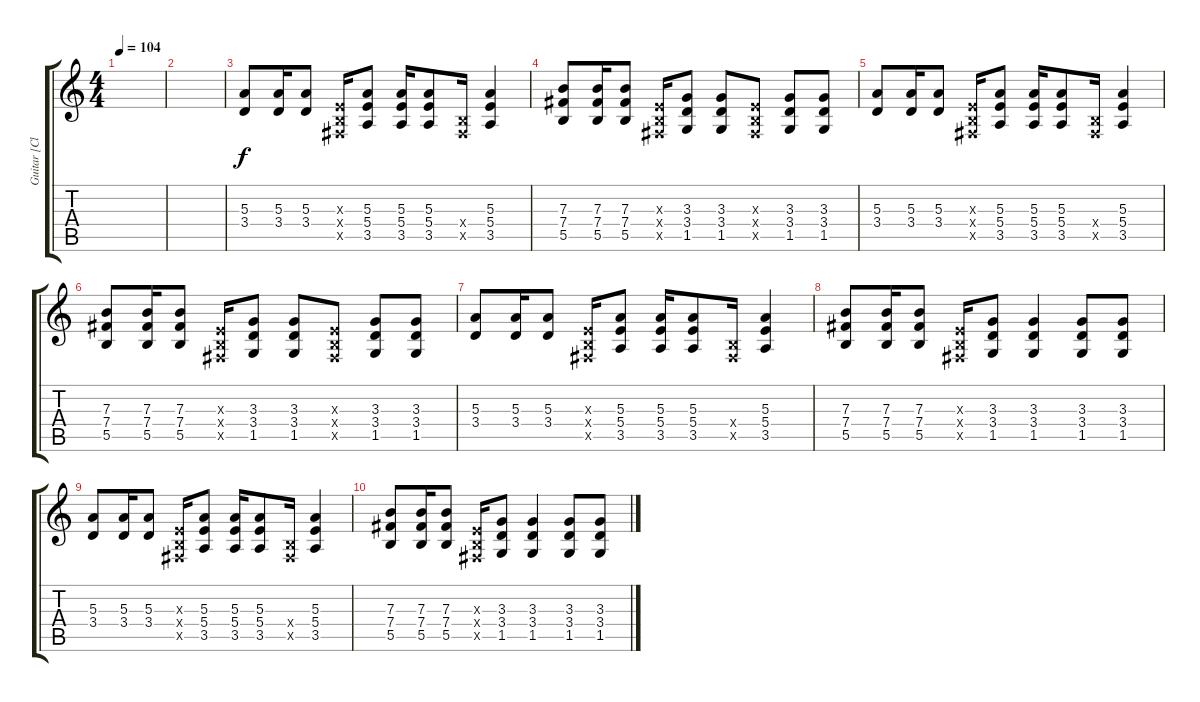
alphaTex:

\track ("Guitar [Clean]" "Guitar [Cl") {instrument acousticguitarsteel}
\staff {score tabs}
\tuning (Db4 Ab3 E3 B2 Gb2 B1) {hide}
\ts (4 4)
\tempo 104
\clef g2
\ks c
|
|
(5.3 3.4).8 (5.3 3.4).16 (5.3 3.4).8 (0.3{x} 0.4{x} 0.5{x}).16 (5.3 5.4 3.5).8 (5.3 5.4 3.5).16 (5.3 5.4 3.5).8 (0.4{x} 0.5{x}).16 (5.3 5.4 3.5).4 |
(7.3 7.4 5.5).8 (7.3 7.4 5.5).16 (7.3 7.4 5.5).8 (0.3{x} 0.4{x} 0.5{x}).16 (3.3 3.4 1.5).8 (3.3 3.4 1.5).8 (0.3{x} 0.4{x} 0.5{x}).8 (3.3 3.4 1.5).8 (3.3 3.4 1.5).8 |
(5.3 3.4).8 (5.3 3.4).16 (5.3 3.4).8 (0.3{x} 0.4{x} 0.5{x}).16 (5.3 5.4 3.5).8 (5.3 5.4 3.5).16 (5.3 5.4 3.5).8 (0.4{x} 0.5{x}).16 (5.3 5.4 3.5).4 |
(7.3 7.4 5.5).8 (7.3 7.4 5.5).16 (7.3 7.4 5.5).8 (0.3{x} 0.4{x} 0.5{x}).16 (3.3 3.4 1.5).8 (3.3 3.4 1.5).8 (0.3{x} 0.4{x} 0.5{x}).8 (3.3 3.4 1.5).8 (3.3 3.4 1.5).8 |
(5.3 3.4).8 (5.3 3.4).16 (5.3 3.4).8 (0.3{x} 0.4{x} 0.5{x}).16 (5.3 5.4 3.5).8 (5.3 5.4 3.5).16 (5.3 5.4 3.5).8 (0.4{x} 0.5{x}).16 (5.3 5.4 3.5).4 |
(7.3 7.4 5.5).8 (7.3 7.4 5.5).16 (7.3 7.4 5.5).8 (0.3{x} 0.4{x} 0.5{x}).16 (3.3 3.4 1.5).8 (3.3 3.4 1.5).4 (3.3 3.4 1.5).8 (3.3 3.4 1.5).8 |
(5.3 3.4).8 (5.3 3.4).16 (5.3 3.4).8 (0.3{x} 0.4{x} 0.5{x}).16 (5.3 5.4 3.5).8 (5.3 5.4 3.5).16 (5.3 5.4 3.5).8 (0.4{x} 0.5{x}).16 (5.3 5.4 3.5).4 |
(7.3 7.4 5.5).8 (7.3 7.4 5.5).16 (7.3 7.4 5.5).8 (0.3{x} 0.4{x} 0.5{x}).16 (3.3 3.4 1.5).8 (3.3 3.4 1.5).4 (3.3 3.4 1.5).8 (3.3 3.4 1.5).8
